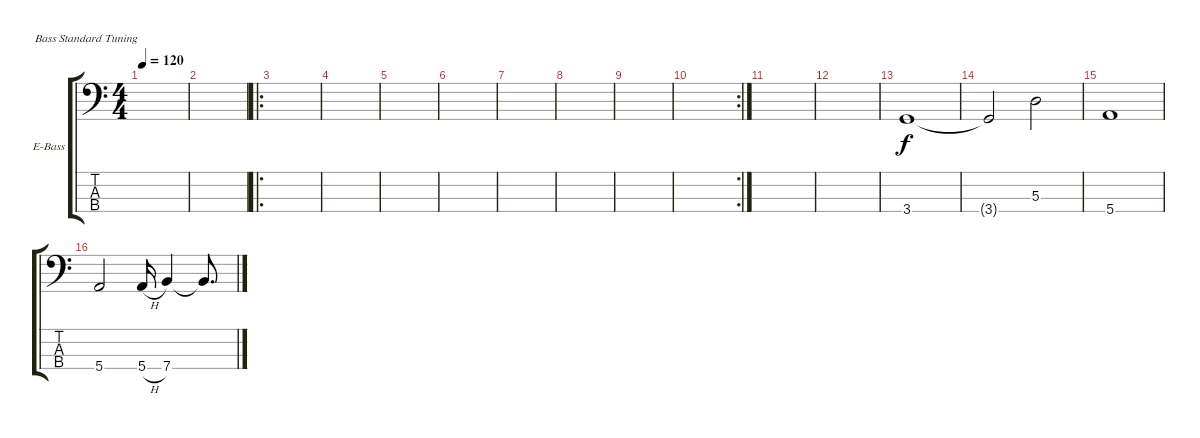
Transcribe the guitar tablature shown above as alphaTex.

\defaultSystemsLayout 4
\bracketExtendMode groupsimilarinstruments
\firstSystemTrackNameOrientation horizontal
\otherSystemsTrackNameOrientation horizontal
\track ("Electric Bass" "E-Bass") {instrument electricbassfinger}
\staff {score tabs}
\tuning (G2 D2 A1 E1)
\ts (4 4)
\tempo 120
\clef f4
\scale
0.464
\ks c
|
\scale
0.244 |
\ro
\scale
0.292 |
\scale
0.333333 |
\scale
0.333333 |
\scale
0.333333 |
\scale
0.333333 |
\scale
0.333333 |
\scale
0.333333 |
\rc 2
\scale
0.354497 |
\scale
0.322751 |
\scale
0.322751 |
\scale
0.333333 3.4.1 |
\scale
0.333333 3.4{t}.2 5.3.2 |
\scale
0.333333 5.4.1 |
\scale
0.333333 5.4.2 5.4{h}.16 7.4.4 7.4{t}.8{d}
